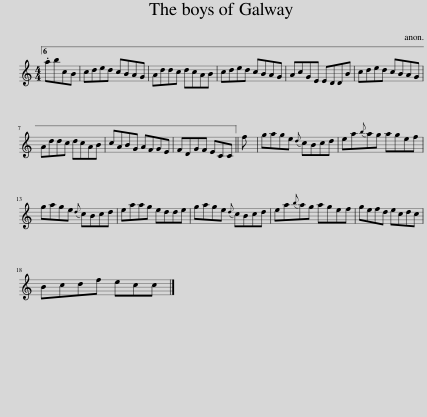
X:1
L:1/8
M:4/4
I:linebreak $
K:C
V:1 treble
V:1
 .abcB | cded cBAG | Addc dcAB | cded cBAG | AcGE EDDB | %5
 cded cBAG |$ Addc dcAB | cABG AFGE | FDGF ECC || f | %10
 gage{d} cBcd | ea{b}ag agef |$ gage{d} cBcd | eaag edde | gage{d} cBcd | %15
 ea{b}ag agef | gefd ecdc |$ Bcdf ecc |] %18
